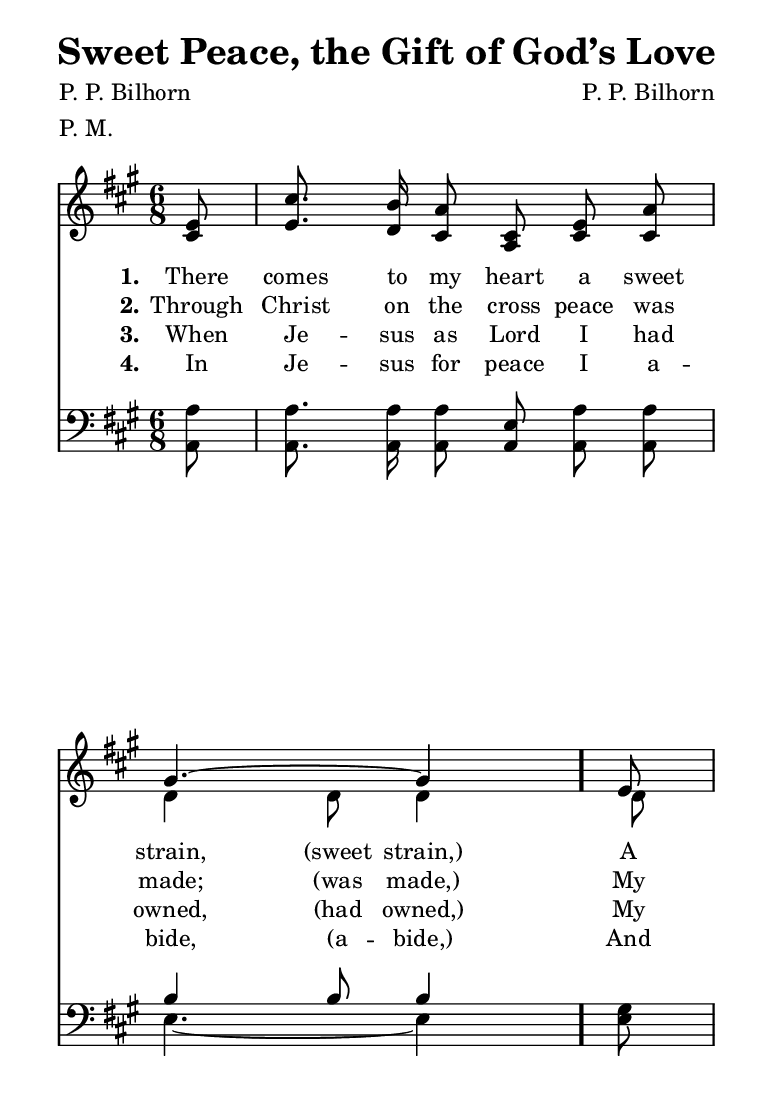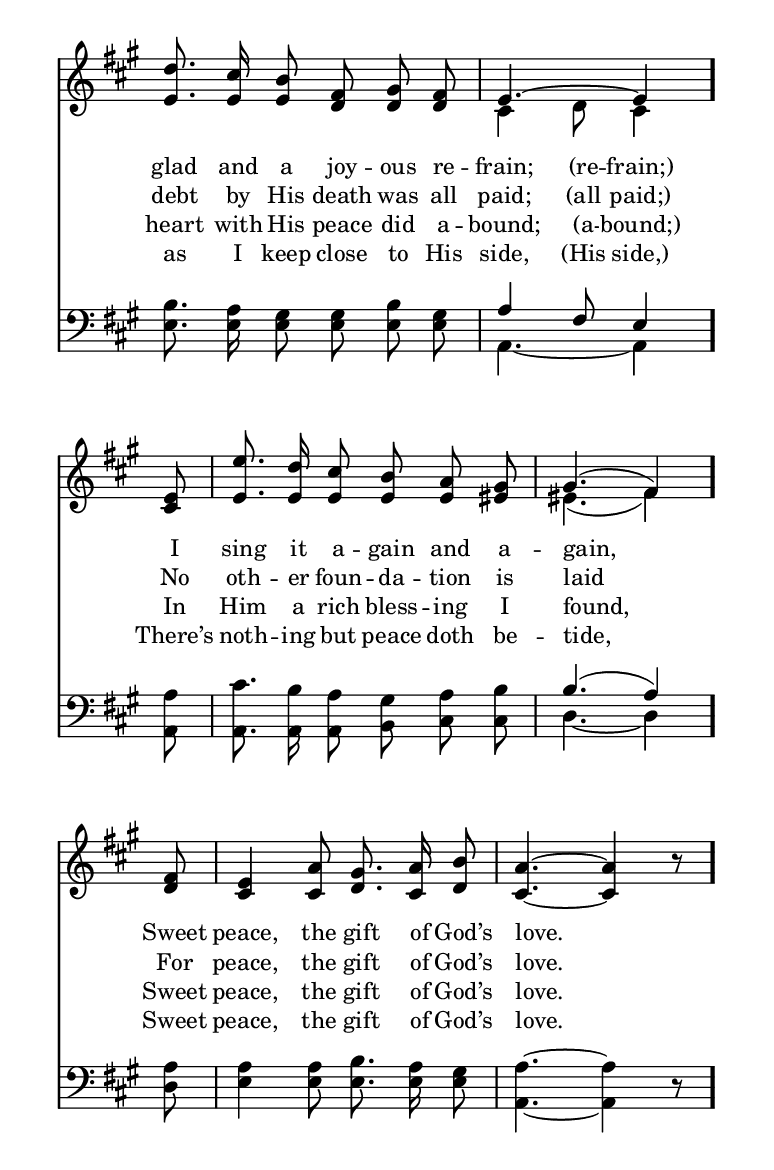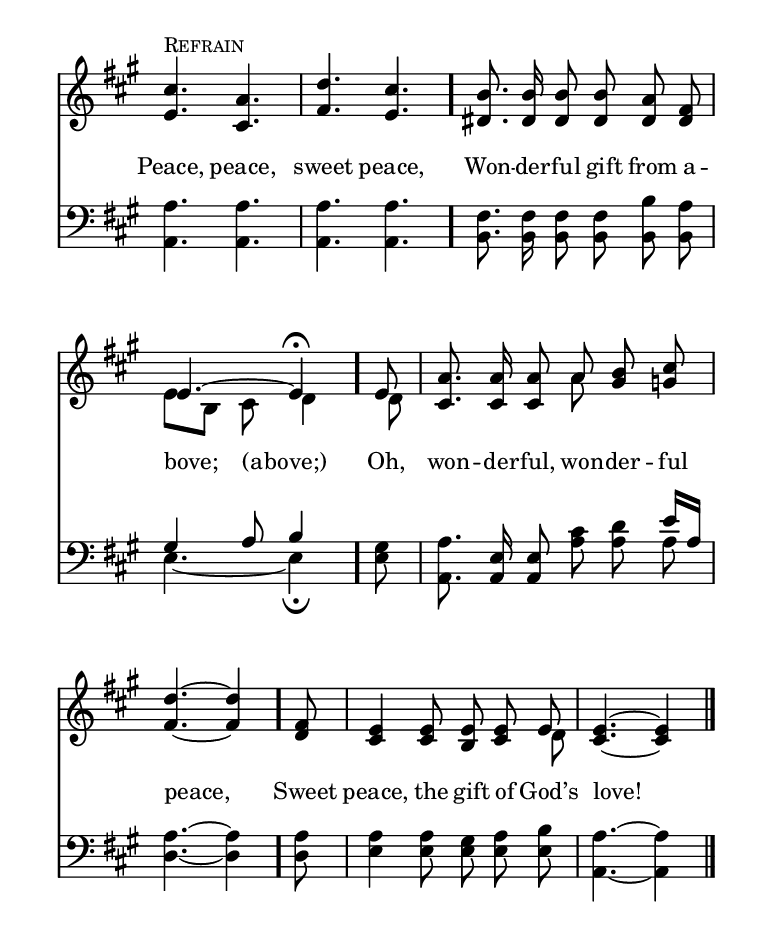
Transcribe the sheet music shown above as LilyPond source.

\include "common/global.ily"
\paper {
  \include "common/paper.ily"
  system-count = #(cond (is-eogsized 5) (#t #f))
}

\header{
  hymnnumber = "193"
  title = "Sweet Peace, the Gift of God’s Love"
  tunename = ""
  meter = "P. M."
  poet = "P. P. Bilhorn"
  composer = "P. P. Bilhorn"
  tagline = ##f
}

ta = { \tempo 8=120 }
tb = { \tempo 8=80 } % not half the normal tempo in this case (aesthetic)

global = {
  \include "common/overrides.ily"
  \override Staff.TimeSignature.style = #'numbered
  \time 6/8
  \override Score.MetronomeMark.transparent = ##t % hide all fermata changes too
  \ta
  \key a \major
  \partial 8
  \autoBeamOff
}

patternA = { c8 | c8. c16 c8 c c c | c4. c4 }
patternB = { c8 | c8. c16 c8 c c c | c4 c8 c4 }
patternC = { c8 | c4 c8 c8. c16 c8 | c4. c4 c8 }

notesSoprano = {
\global
\relative c' {

  e8 | cis'8. b16 a8 cis, e a | gis4. ~ gis4 \eogbreak
  \changePitch \patternA { e | d' cis b fis gis fis | e ~ e } \eogbreak
  \changePitch \patternA { e | e' d cis b a gis | gis( fis) }
  \changePitch \patternC { fis | e a gis a b | a ~ a r }

  \eogbreak
  << s^\markup { \small \caps "Refrain" }
  { cis4. a | d cis } >>
  b8. b16 b8 b a fis | e4.~ \tb e4 \fermata \ta \eogbreak
  \changePitch \patternA { e | a a a a b cis | d ~ d }
  fis,8 | e4 e8 e e e | e4. ~ e4

  \bar "|."

}
}

notesAlto = {
\global
\relative e' {

  \changePitch \patternB { cis | e d cis a cis cis | d d d }
  \changePitch \patternB { d | e e e d d d | cis d cis }
  \changePitch \patternA { cis | e e e e e eis | eis( fis) }
  \changePitch \patternC { d | cis cis d cis d | cis ~ cis r }

  e4. cis | fis e
  dis8. dis16 dis8 dis dis dis | e8[ b] cis d4
  \changePitch \patternA { d | cis cis cis a' gis g | fis ~ fis }
  d8 | cis4 cis8 b cis d | cis4. ~ cis4

}
}

notesTenor = {
\global
\relative a {

  \changePitch \patternB { a | a a a e a a | b b b }
  \changePitch \patternB { gis | b a gis gis b gis | a fis e }
  \changePitch \patternA { a | cis b a gis a b | b( a) }
  \changePitch \patternC { a | a a b a gis | a ~ a r }

  a4. a | a a
  fis8. fis16 fis8 fis b a | gis4 a8 b4
  gis8 | a8. e16 e8 cis' d e16[ a,] | a4. ~ a4
  a8 | a4 a8 gis a b | a4. ~ a4

}
}

notesBass = {
\global
\relative f, {

  \changePitch \patternA { a | a a a a a a | e' ~ e }
  \changePitch \patternA { e | e e e e e e | a, ~ a }
  \changePitch \patternA { a | a a a b cis cis | d ~ d }
  \changePitch \patternC { d | e e e e e | a, ~ a r }

  a4. a | a a
  b8. b16 b8 b b b | e4. ~ e4_\fermata
  \changePitch \patternA { e | a, a a a' a a | d, ~ d }
  d8 | e4 e8 e e e | a,4. ~ a4

}
}

Refrain = \lyricmode {

Peace, peace, sweet peace, \bar "."
Won -- der -- ful gift from a -- bove; %{HIDE>%} (a -- bove;) %{<HIDE%} \bar "."
Oh, won -- der -- ful, won -- der -- ful peace, \bar "."
Sweet peace, the gift of God’s love! \bar "."

}

wordsA = \lyricmode {
\set stanza = "1."

There comes to my heart a sweet strain, %{HIDE>%} (sweet strain,) %{<HIDE%} \bar "."
A glad and a joy -- ous re -- frain; %{HIDE>%} (re -- frain;) %{<HIDE%} \bar "."
I sing it a -- gain and a -- gain, \bar "."
Sweet peace, the gift of God’s love. \bar "."

}

wordsB = \lyricmode {
\set stanza = "2."

Through Christ on the cross peace was made; %{HIDE>%} (was made,) %{<HIDE%}
My debt by His death was all paid; %{HIDE>%} (all paid;) %{<HIDE%}
No oth -- er foun -- da -- tion is laid
For peace, the gift of God’s love.

\Refrain

}

wordsC = \lyricmode {
\set stanza = "3."

When Je -- sus as Lord I had owned, %{HIDE>%} (had owned,) %{<HIDE%}
My heart with His peace did a -- bound; %{HIDE>%} (a -- bound;) %{<HIDE%}
In Him a rich bless -- ing I found,
Sweet peace, the gift of God’s love.

}

wordsD = \lyricmode {
\set stanza = "4."

In Je -- sus for peace I a -- bide, %{HIDE>%} (a -- bide,) %{<HIDE%}
And as I keep close to His side, %{HIDE>%} (His side,) %{<HIDE%}
There’s noth -- ing but peace doth be -- tide,
Sweet peace, the gift of God’s love.

}

\score {
  \context ChoirStaff <<
    \context Staff = upper <<
      \set Staff.autoBeaming = ##f
      \set ChoirStaff.systemStartDelimiter = #'SystemStartBar
      \set ChoirStaff.printPartCombineTexts = ##f
      \partcombine #'(2 . 9) \notesSoprano \notesAlto
      \context NullVoice = altos { \voiceTwo << \notesAlto >> }
      \context Lyrics = one   \lyricsto altos \wordsA
      \context Lyrics = two   \lyricsto altos \wordsB
      \context Lyrics = three \lyricsto altos \wordsC
      \context Lyrics = four  \lyricsto altos \wordsD
    >>
    \context Staff = men <<
      \set Staff.autoBeaming = ##f
      \clef bass
      \set ChoirStaff.printPartCombineTexts = ##f
      \partcombine #'(2 . 9) \notesTenor \notesBass
    >>
  >>
  \layout {
    \include "common/layout.ily"
  }
  \midi{
    \include "common/midi.ily"
  }
}

\version "2.19.49"  % necessary for upgrading to future LilyPond versions.

% vi:set et ts=2 sw=2 ai nocindent syntax=lilypond:
